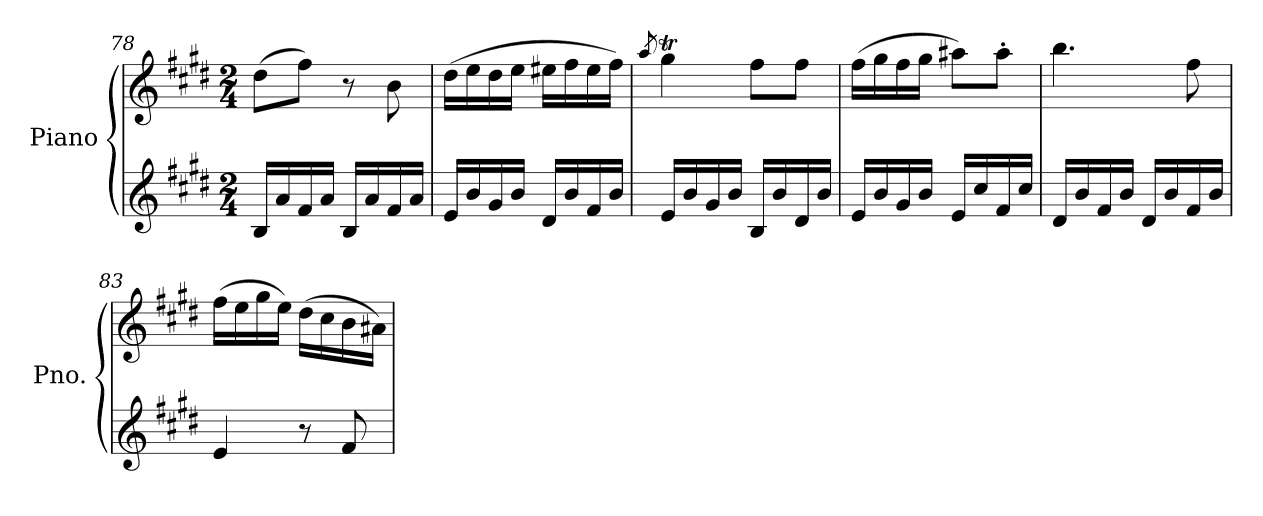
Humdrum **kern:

**kern	**kern
*part1	*part1
*staff2	*staff1
*I"Piano	*
*I'Pno.	*
*clefG2	*clefG2
*k[f#c#g#d#]	*k[f#c#g#d#]
*M2/4	*M2/4
=78	=78
16B/LL	(>8dd#\L
16a/	.
16f#/	8ff#\J)
16a/JJ	.
16B/LL	8r
16a/	.
16f#/	8b\
16a/JJ	.
=79	=79
16e/LL	(>16dd#\LL
16b/	16ee\
16g#/	16dd#\
16b/JJ	16ee\JJ
16d#/LL	16ee#X\LL
16b/	16ff#\
16f#/	16ee#\
16b/JJ	16ff#\JJ)
!!LO:LB:g=z
=80	=80
.	8qaa/
16e/LL	4gg#t\
16b/	.
16g#/	.
16b/JJ	.
16B/LL	8ff#\L
16b/	.
16d#/	8ff#\J
16b/JJ	.
!!LO:LB:g=z
=81	=81
16e/LL	(>16ff#\LL
16b/	16gg#\
16g#/	16ff#\
16b/JJ	16gg#\JJ
16e/LL	8aa#X\L)
16cc#/	.
16f#/	8aa#'\J
16cc#/JJ	.
=82	=82
16d#/LL	4.bb\
16b/	.
16f#/	.
16b/JJ	.
16d#/LL	.
16b/	.
16f#/	8ff#\
16b/JJ	.
=83	=83
4e/	(>16ff#\LL
.	16ee\
.	16gg#\
.	16ee\JJ)
8r	(>16dd#\LL
.	16cc#\
8f#/	16b\
.	16a#X\JJ)
=	=
*-	*-
